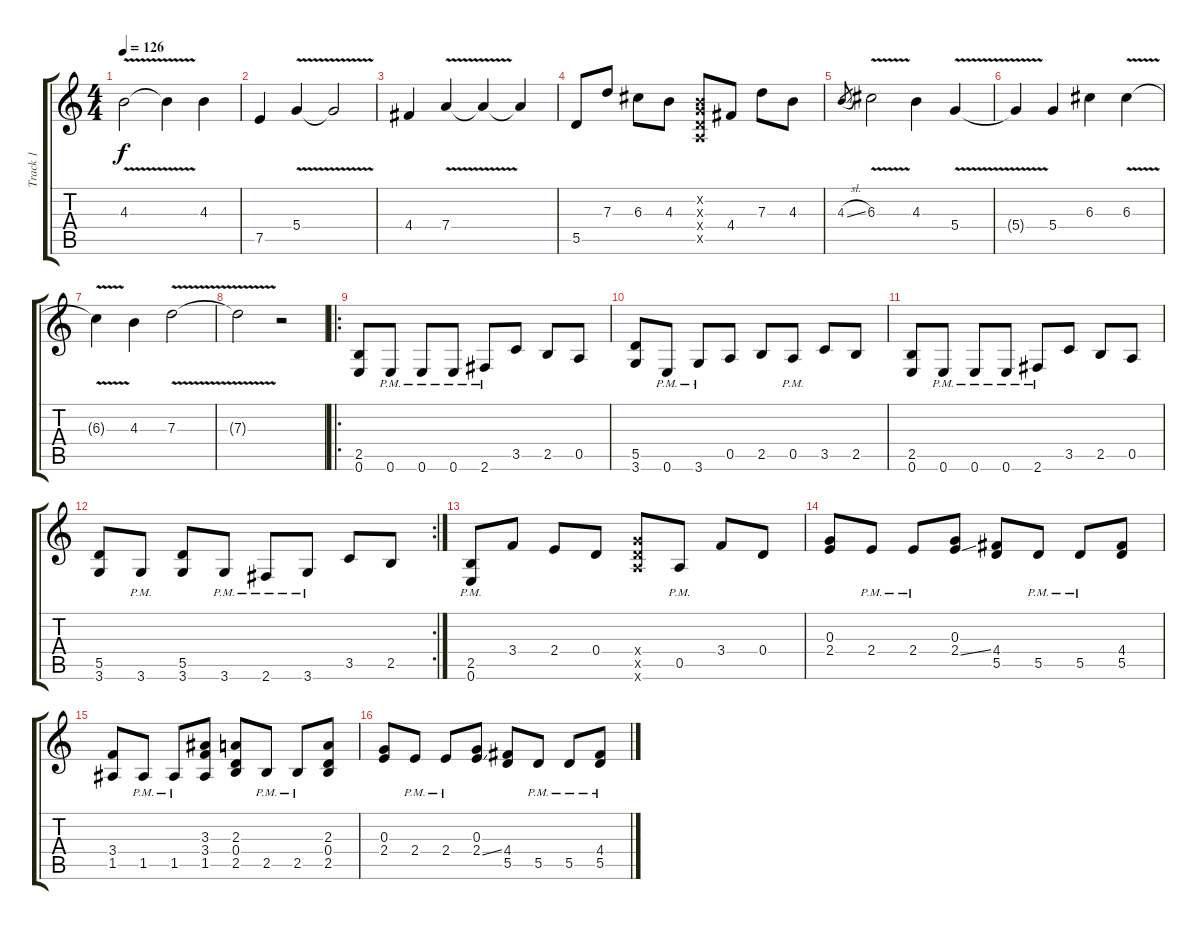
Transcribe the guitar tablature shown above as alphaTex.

\track ("Track 1" "Track 1") {instrument distortionguitar}
\staff {score tabs}
\tuning (E4 B3 G3 D3 A2 E2) {hide}
\ts (4 4)
\tempo 126
\clef g2
\ks c
4.3{v}.2{dy f} 4.3{t}.4 4.3.4 |
7.5.4 5.4{v}.4 5.4{t}.2 |
4.4.4 7.4{v}.4 7.4{t}.4 7.4{t}.4 |
5.5.8 7.3.8 6.3.8 4.3.8 (0.2{x} 0.3{x} 0.4{x} 0.5{x}).8 4.4.8 7.3.8 4.3.8 |
4.3{sl}.8{gr} 6.3{v}.2 4.3.4 5.4{v}.4 |
5.4{t}.4 5.4.4 6.3.4 6.3{v}.4 |
6.3{t}.4 4.3.4 7.3{v}.2 |
7.3{t}.2 r.2 |
\ro
(2.5 0.6).8 0.6{pm}.8 0.6{pm}.8 0.6{pm}.8 2.6{pm}.8 3.5.8 2.5.8 0.5.8 |
(5.5 3.6).8 0.6{pm}.8 3.6{pm}.8 0.5.8 2.5.8 0.5{pm}.8 3.5.8 2.5.8 |
(2.5 0.6).8 0.6{pm}.8 0.6{pm}.8 0.6{pm}.8 2.6{pm}.8 3.5.8 2.5.8 0.5.8 |
\rc 2
(5.5 3.6).8 3.6{pm}.8 (5.5 3.6).8 3.6{pm}.8 2.6{pm}.8 3.6{pm}.8 3.5.8 2.5.8 |
(2.5{pm} 0.6{pm}).8 3.4.8 2.4.8 0.4.8 (5.4{x} 5.5{x} 5.6{x}).8 0.5{pm}.8 3.4.8 0.4.8 |
(0.3 2.4).8 2.4{pm}.8 2.4{pm}.8 (0.3 2.4{ss}).8 (4.4 5.5).8 5.5{pm}.8 5.5{pm}.8 (4.4 5.5).8 |
(3.4 1.5).8 1.5{pm}.8 1.5{pm}.8 (3.3 3.4 1.5).8 (2.3 0.4 2.5).8 2.5{pm}.8 2.5{pm}.8 (2.3 0.4 2.5).8 |
(0.3 2.4).8 2.4{pm}.8 2.4{pm}.8 (0.3 2.4{ss}).8 (4.4 5.5).8 5.5{pm}.8 5.5{pm}.8 (4.4 5.5{pm}).8
